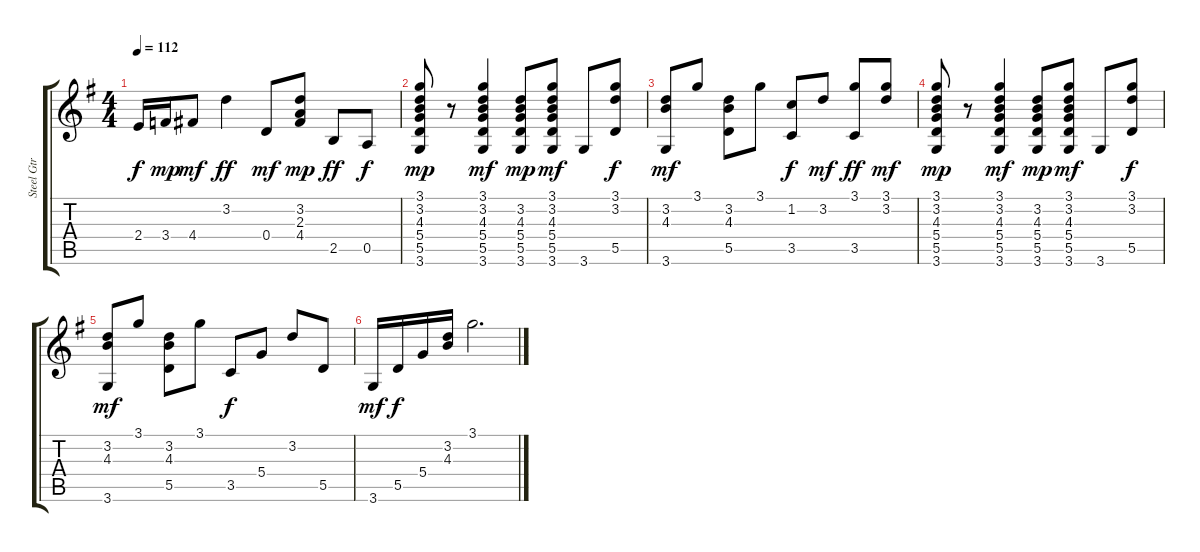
\track ("Steel Gtr" "Steel Gtr") {instrument acousticguitarsteel}
\staff {score tabs}
\tuning (E4 B3 G3 D3 A2 E2) {hide}
\ts (4 4)
\tempo 112
\clef g2
\ks g
2.4.16{dy f} 3.4.16{dy mp} 4.4.8{dy mf} 3.2.4{dy ff} 0.4.8{dy mf} (3.2 2.3 4.4).8{dy mp} 2.5.8{dy ff} 0.5.8{dy f} |
(3.1 3.2 4.3 5.4 5.5 3.6).8{dy mp} r.8 (3.1 3.2 4.3 5.4 5.5 3.6).4{dy mf} (3.2 4.3 5.4 5.5 3.6).8{dy mp} (3.1 3.2 4.3 5.4 5.5 3.6).8{dy mf} 3.6.8 (3.1 3.2 5.5).8{dy f} |
(3.2 4.3 3.6).8{dy mf} 3.1.8 (3.2 4.3 5.5).8 3.1.8 (1.2 3.5).8{dy f} 3.2.8{dy mf} (3.1 3.5).8{dy ff} (3.1 3.2).8{dy mf} |
(3.1 3.2 4.3 5.4 5.5 3.6).8{dy mp} r.8 (3.1 3.2 4.3 5.4 5.5 3.6).4{dy mf} (3.2 4.3 5.4 5.5 3.6).8{dy mp} (3.1 3.2 4.3 5.4 5.5 3.6).8{dy mf} 3.6.8 (3.1 3.2 5.5).8{dy f} |
(3.2 4.3 3.6).8{dy mf} 3.1.8 (3.2 4.3 5.5).8 3.1.8 3.5.8{dy f} 5.4.8 3.2.8 5.5.8 |
3.6.16{dy mf} 5.5.16{dy f} 5.4.16 (3.2 4.3).16 3.1.2{d}
